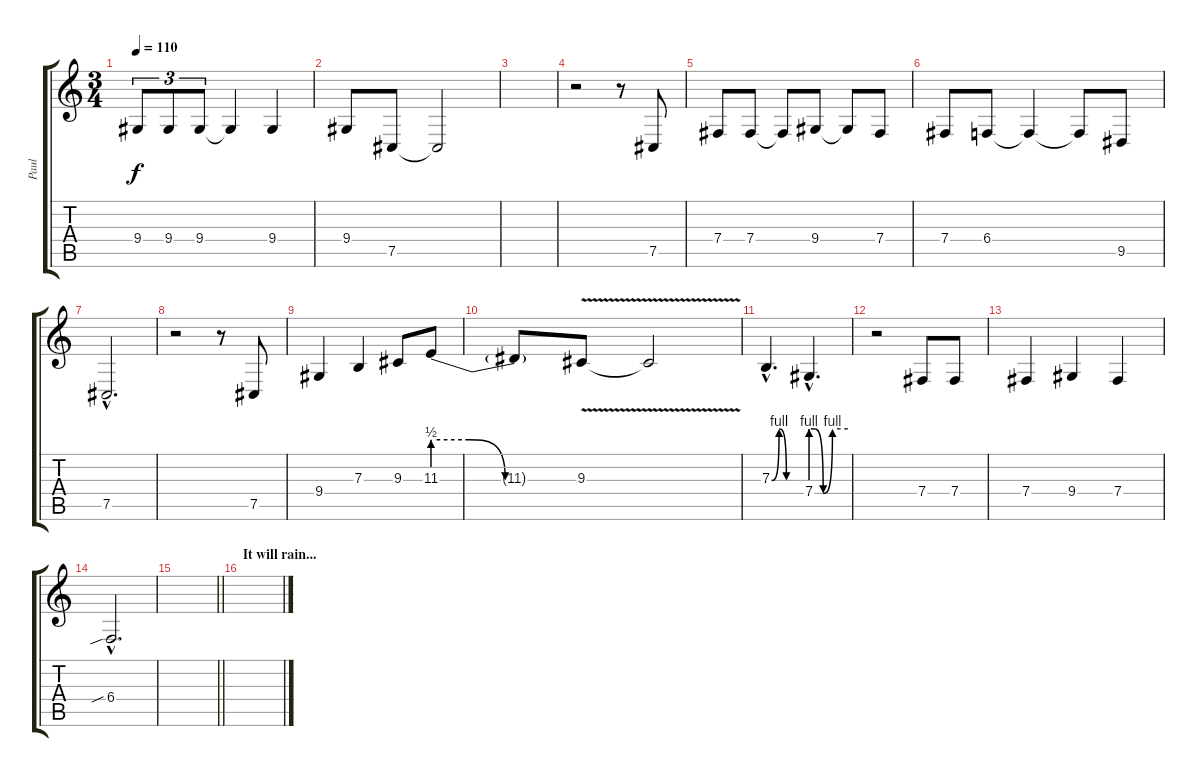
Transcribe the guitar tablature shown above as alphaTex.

\track ("Paul" "Paul") {instrument altosax}
\staff {score tabs}
\tuning (Db4 Ab3 E3 B2 Gb2 Db2) {hide}
\ts (3 4)
\tempo 110
\clef g2
\ks c
9.4.8{tu (3 2) dy f} 9.4.8{tu (3 2)} 9.4.8{tu (3 2)} 9.4{t}.4 9.4.4 |
9.4.8 7.5.8 7.5{t}.2 |
|
r.2 r.8 7.5.8 |
7.4.8 7.4.8 7.4{t}.8 9.4.8 9.4{t}.8 7.4.8 |
7.4.8 6.4.8 6.4{t}.4 6.4{t}.8 9.5.8 |
7.5{hac}.2{d} |
r.2 r.8 7.5.8 |
9.4.4 7.3.4 9.3.8 11.3{be (custom 0 2 15 2 30 0 60 0)}.8 |
11.3{t}.8 9.3{v}.8 9.3{t}.2 |
7.3{be (custom 0 0 15 4 30 0 60 0) hac}.4{d} 7.4{be (custom 0 4 5 4 20 0 35 4 60 4) hac}.4{d} |
r.2 7.4.8 7.4.8 |
7.4.4 9.4.4 7.4.4 |
6.4{sib hac}.2{d} |
\barLineRight lightlight
|
\section ("" "It will rain...")
